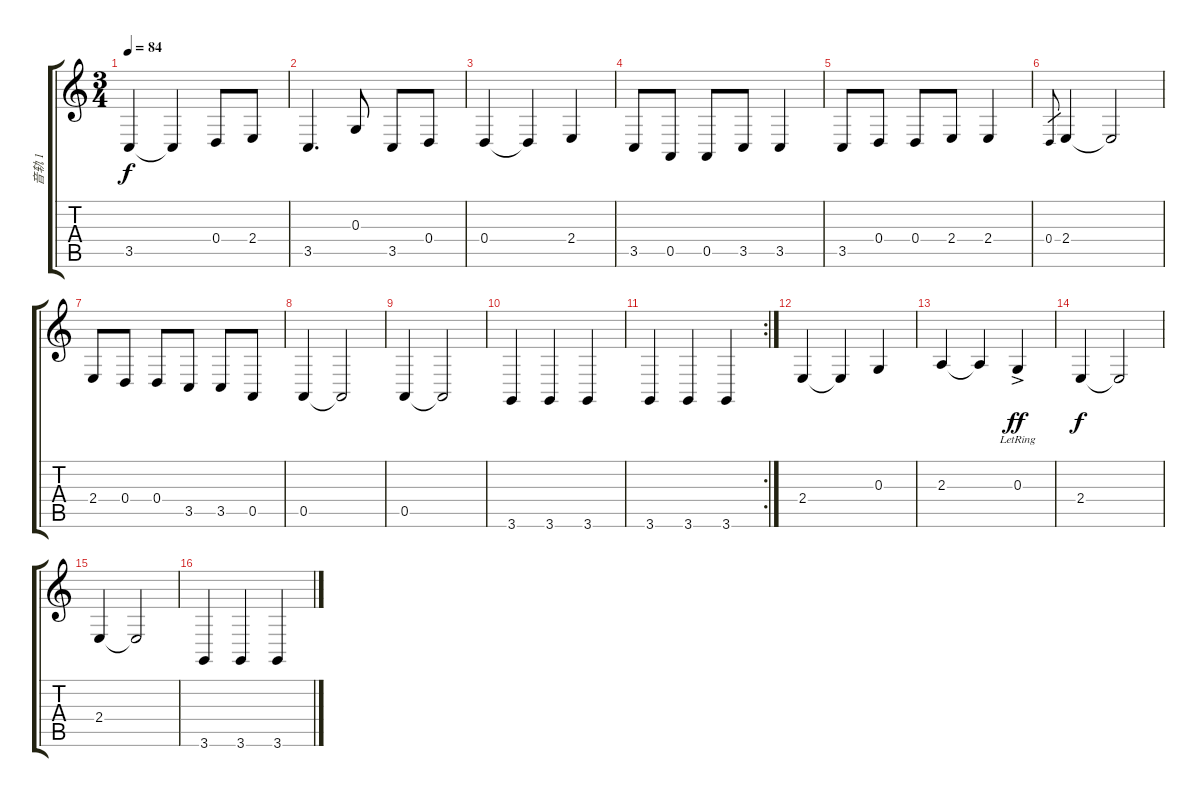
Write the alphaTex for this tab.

\track ("音轨 1" "音轨 1") {instrument churchorgan}
\staff {score tabs}
\tuning (E4 B3 G3 D3 A2 E2) {hide}
\ts (3 4)
\tempo 84
\clef g2
\ks c
3.5.4{dy f} 3.5{t}.4 0.4.8 2.4.8 |
3.5.4{d} 0.3.8 3.5.8 0.4.8 |
0.4.4 0.4{t}.4 2.4.4 |
3.5.8 0.5.8 0.5.8 3.5.8 3.5.4 |
3.5.8 0.4.8 0.4.8 2.4.8 2.4.4 |
0.4.8{gr} 2.4.4 2.4{t}.2 |
2.4.8 0.4.8 0.4.8 3.5.8 3.5.8 0.5.8 |
0.5.4 0.5{t}.2 |
0.5.4 0.5{t}.2 |
3.6.4 3.6.4 3.6.4 |
\rc 2
3.6.4 3.6.4 3.6.4 |
2.4.4 2.4{t}.4 0.3.4 |
2.3.4 2.3{t}.4 0.3{ac lr}.4{dy ff} |
2.4.4{dy f} 2.4{t}.2 |
2.4.4 2.4{t}.2 |
3.6.4 3.6.4 3.6.4
